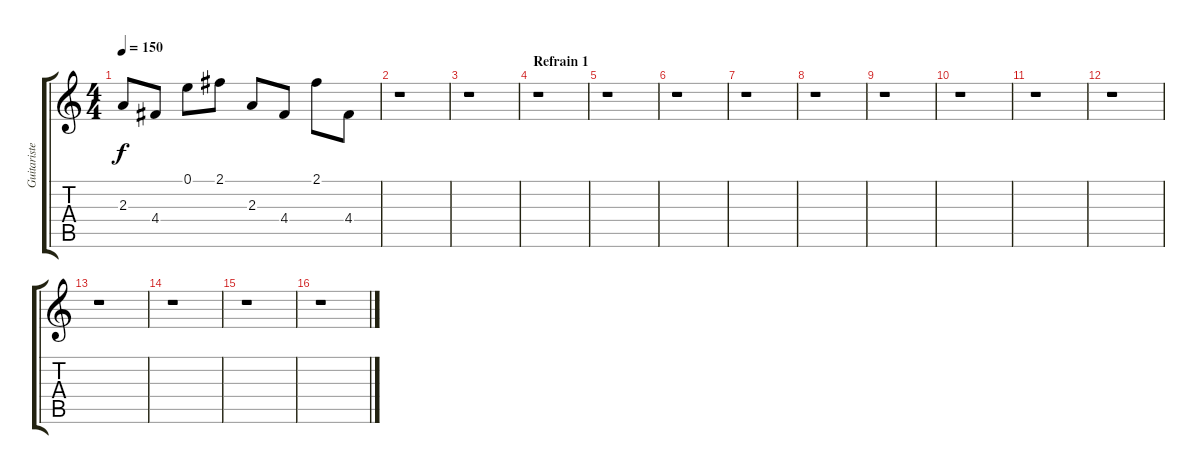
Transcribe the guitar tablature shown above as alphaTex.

\track ("Guitariste clean" "Guitariste") {instrument acousticguitarsteel}
\staff {score tabs}
\tuning (E4 B3 G3 D3 A2 E2) {hide}
\ts (4 4)
\tempo 150
\clef g2
\ks c
2.3.8{dy f} 4.4.8 0.1.8 2.1.8 2.3.8 4.4.8 2.1.8 4.4.8 |
r.1 |
r.1 |
\section ("" "Refrain 1")
r.1 |
r.1 |
r.1 |
r.1 |
r.1 |
r.1 |
r.1 |
r.1 |
r.1 |
r.1 |
r.1 |
r.1 |
r.1
